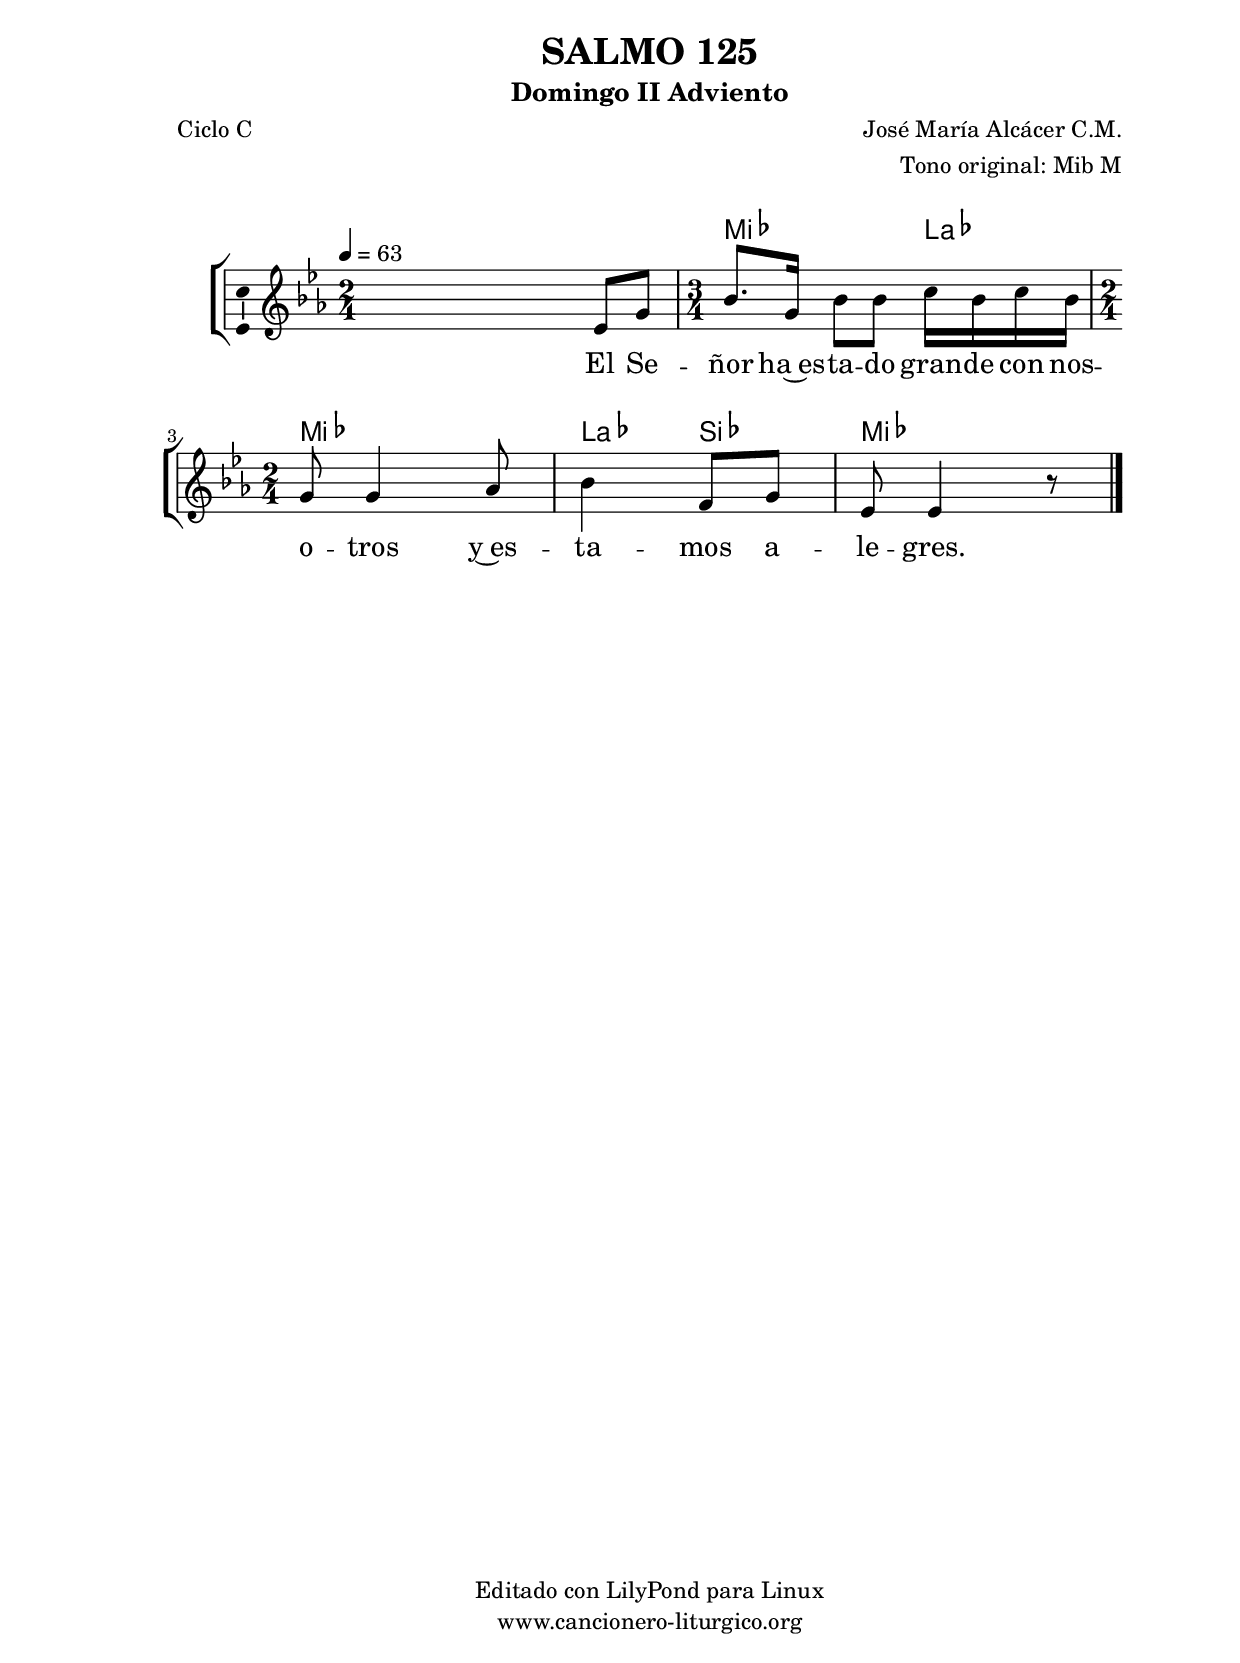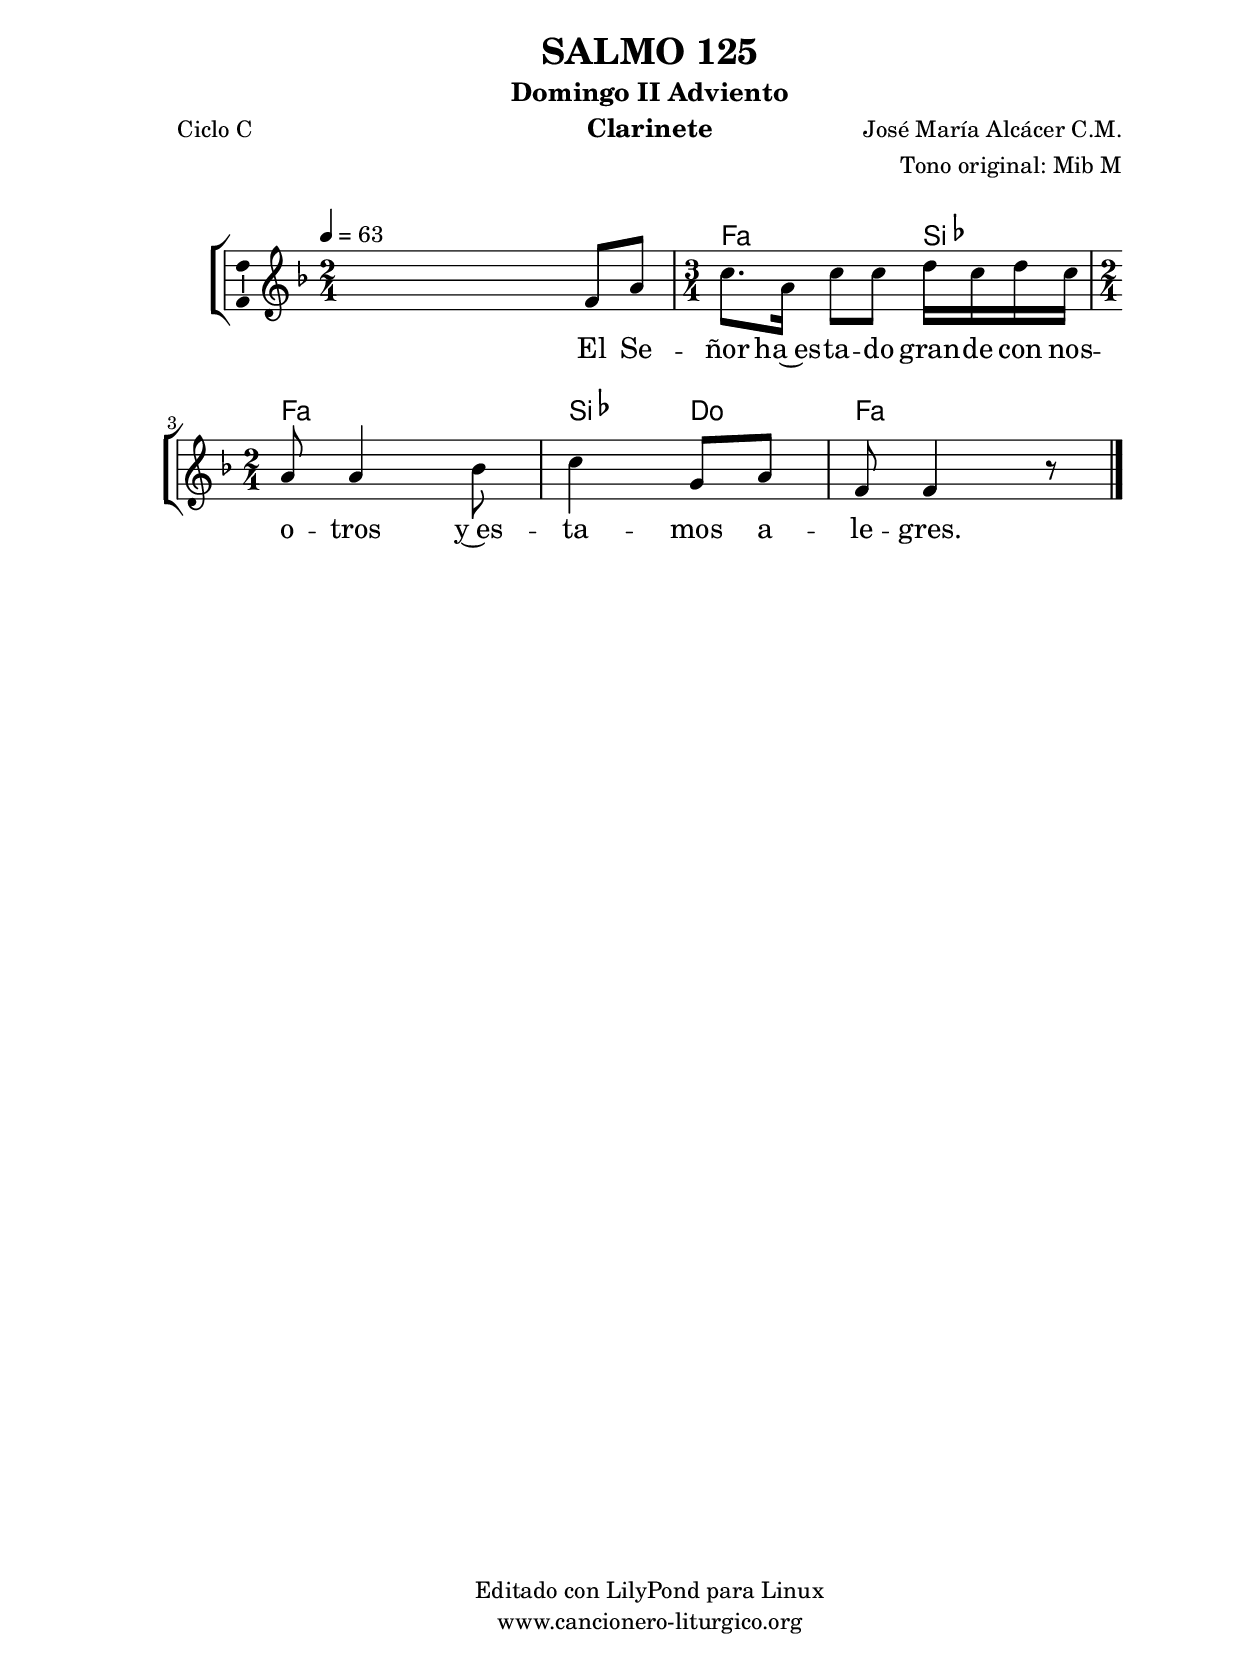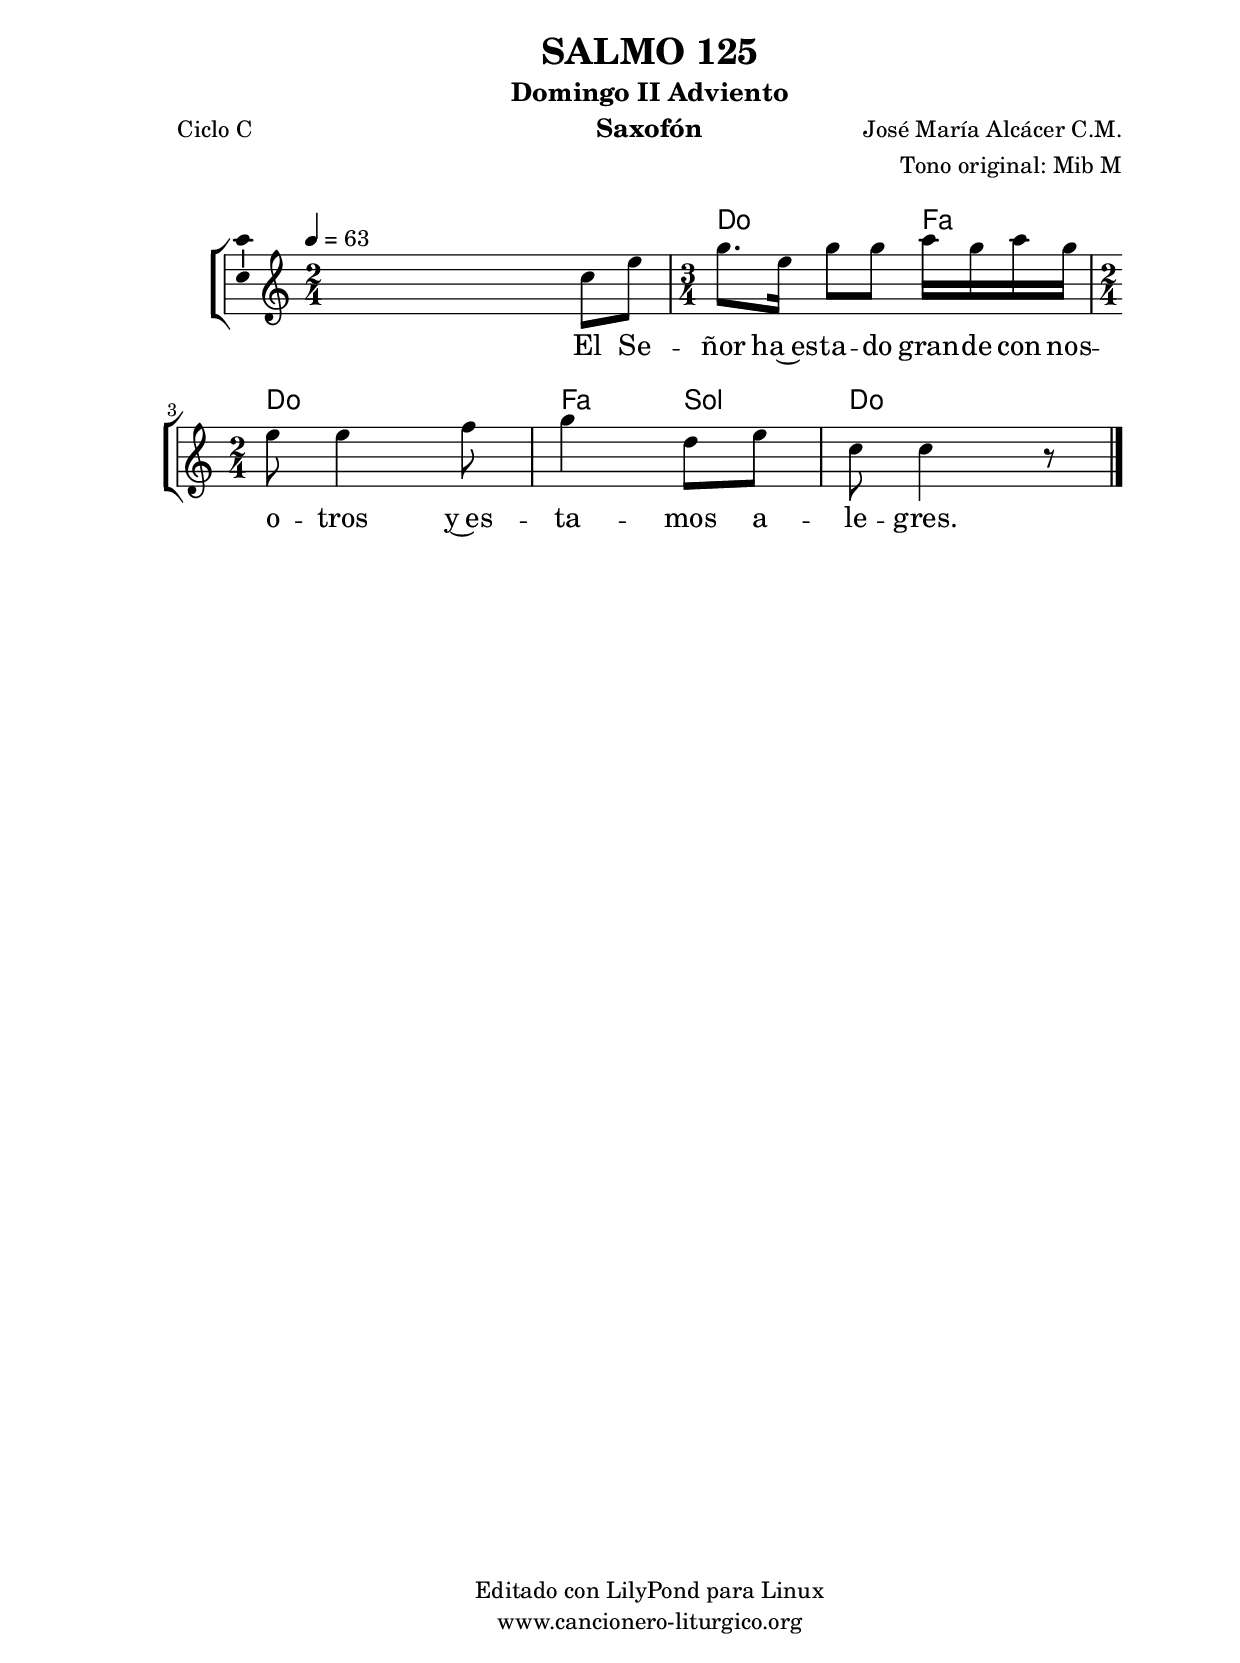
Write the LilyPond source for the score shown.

%
%para convertir .midi en .wav:
%timidity filename.midi -Ow -o finename.wav
%
%
%Para convertir de .wav a .mp3:
%lame -h -m j filename.wav
%
%
%para escuchar el midi:
%timidity nombrefichero.midi
%


%versión de lilypond para la que se ha escrito esta partitura:
\version "2.16.0"

	%Tamaño papel
	#(set-default-paper-size "a4")
	%Tamaño partitura
	#(set-global-staff-size 20)
	%No responde al pulsar sobre una nota
	#(ly:set-option 'point-and-click #f)

%parámetros del encabezamiento:
\header {
	title = "SALMO 125"
	subtitle = "Domingo II Adviento"
	composer = "José María Alcácer C.M."
	poet = "Ciclo C"
	meter = ""
	arranger = "Tono original: Mib M"
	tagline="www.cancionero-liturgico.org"
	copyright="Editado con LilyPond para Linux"
	}

%parámetros asociados al papel:
\paper  {
	oddHeaderMarkup = \markup {\fill-line { \on-the-fly #not-first-page \fromproperty #'header:title \on-the-fly #not-first-page \fromproperty #'header:composer }}
	evenHeaderMarkup = \markup {\fill-line { \fromproperty #'header:composer \fromproperty #'header:title }}
	#(set-paper-size "a4")
	print-page-number = ##f
	first-page-number = 1
	print-first-page-number = ##f
%	head-separation = 3.0 \cm
	top-margin = 2.0 \cm
	bottom-margin = 0.5\cm
%%%	bottom-margin = -1.0\cm
	left-margin = 3.0 \cm
	line-width = 16.0 \cm 
	indent = 8\mm
	interscoreline = 2.\mm
	between-system-space = 15\mm
%	para que las partituras no llenen la hoja:
	ragged-bottom = ##t
%	idem para la última hoja:
	ragged-last-bottom = ##f
%	para que las partituras llenen el ancho del papel:
	ragged-last = ##f
	after-title-space = 2.5 \cm
%page-count=1
%system-count=8

	%Flexible Vertical Spacing
%	markup-markup-spacing =
%	#'((basic-distance . 15) (minimum-distance . 15) (padding . 3))
	markup-system-spacing =
	#'((basic-distance . 15) (minimum-distance . 15) (padding . 3))
	system-system-spacing =
	#'((basic-distance . 15) (minimum-distance . 15) (padding . 3))
	score-system-spacing =
	#'((basic-distance . 15) (minimum-distance . 15) (padding . 5))
%	top-system-spacing = % header
%	#'((basic-distance . 8) (minimum-distance . 0) (padding . 3))
%	top-markup-spacing =
%	#'((basic-distance . 20) (minimum-distance . 20) (padding . 3))
	last-bottom-spacing = % footer
	#'((basic-distance . 5) (minimum-distance . 5) (padding . 3))
%	score-markup-spacing =
%	#'((basic-distance . 16) (minimum-distance . 13) (padding . 3))

	}


%parámetros que afectan a toda la partitura:
global =  {
	%clave de sol (G):
	\clef G
	%armadura:
%	\transpose ees d
	\key ees \major
	\tempo 4=63
	\set Score.tempoHideNote = ##f
	}


acordes = {
	\italianChords
	\chordmode {
%	\transpose ees d
{

s2 ees2 aes4 ees2 aes4 bes ees2

	}
	}
}

melodia = 
%\transpose ees d
{
	\relative c'{

\time 2/4
s4 ees8 g

\time 3/4
bes8. g16 bes8 bes c16 bes c bes

\time 2/4
g8 g4 aes8
bes4 f8 g
ees8 ees4 r8

	\bar "|."
	}
	}


texto = \lyricmode {
El Se -- ñor ha~es -- ta -- do gran -- de con nos -- o -- tros y~es -- ta -- mos a -- le -- gres.
	}


acordesStaff = \context ChordNames = acordesStaff <<
	\set chordChanges = ##t
	\acordes
	>>


vozStaff = \context Voice = vozStaff
\with {\consists "Ambitus_engraver"}
<<
%	\set Staff.instrumentName = ""
%	\set Staff.shortInstrumentName = ""
%	\set Staff.midiInstrument = #"clarinet"
%	\set Staff.midiInstrument = #"cello"
%	\set Staff.midiInstrument = #"flute"
	\set Staff.midiInstrument = #"electric guitar (jazz)"
%	\set Staff.midiInstrument = #"english horn"
%	\set Staff.midiInstrument = #"violin"
%	\set Staff.midiInstrument = #"glockenspiel"
	\set Staff.midiMinimumVolume = #0.7
	\set Staff.midiMaximumVolume = #0.9
	\global
	\melodia
	>>


textoStaff = \context Lyrics = textoStaff <<
	\lyricsto vozStaff \texto
	>>

\book {
	\score {
		\context ChoirStaff {
			\override StaffGroup.SystemStartBracket #'collapse-height = #1
			\override Score.SystemStartBar #'collapse-height = #1
			<<
			\acordesStaff
			\vozStaff
			\textoStaff
			>>
			}
		\layout {
	    		\context {
				\Lyrics
				\override LyricText #'font-size = #2
				}
	   		 \context {
				\Score
				%fontSize = #3
				\override StaffSymbol #'staff-space = #(magstep +3)
				%\override Beam #'thickness = #0.55
				%\override SpacingSpanner #'spacing-increment = #1.0
				%\override Slur #'height-limit = #1.5
				}
			}
		}
	\score {
		\unfoldRepeats
		\context ChoirStaff {
			<<
			\acordesStaff
			\vozStaff
			>>
			}
		\midi {
	  		\context {
	  			\Score
				tempoWholesPerMinute = #(ly:make-moment 70 4)
				}
			}
		}
	}

%Partitura para clarinete
#(define output-suffix "C")
\book {
	\header{
		instrument = "Clarinete"
		}
	\score {
		\context ChoirStaff {
			\override StaffGroup.SystemStartBracket #'collapse-height = #1
			\override Score.SystemStartBar #'collapse-height = #1
\transpose c d
			<<
			\acordesStaff
			\vozStaff
			\textoStaff
			>>
			}
		\layout {
	    		\context {
				\Lyrics
				\override LyricText #'font-size = #2
				}
	   		 \context {
				\Score
				%fontSize = #3
				\override StaffSymbol #'staff-space = #(magstep +3)
				%\override Beam #'thickness = #0.55
				%\override SpacingSpanner #'spacing-increment = #1.0
				%\override Slur #'height-limit = #1.5
				}
			}
		}
	}

%Partitura para saxofón
#(define output-suffix "S")
\book {
	\header{
		instrument = "Saxofón"
		}
	\score {
		\context ChoirStaff {
			\override StaffGroup.SystemStartBracket #'collapse-height = #1
			\override Score.SystemStartBar #'collapse-height = #1
\transpose c a
			<<
			\acordesStaff
			\vozStaff
			\textoStaff
			>>
			}
		\layout {
	    		\context {
				\Lyrics
				\override LyricText #'font-size = #2
				}
	   		 \context {
				\Score
				%fontSize = #3
				\override StaffSymbol #'staff-space = #(magstep +3)
				%\override Beam #'thickness = #0.55
				%\override SpacingSpanner #'spacing-increment = #1.0
				%\override Slur #'height-limit = #1.5
				}
			}
		}
	}

